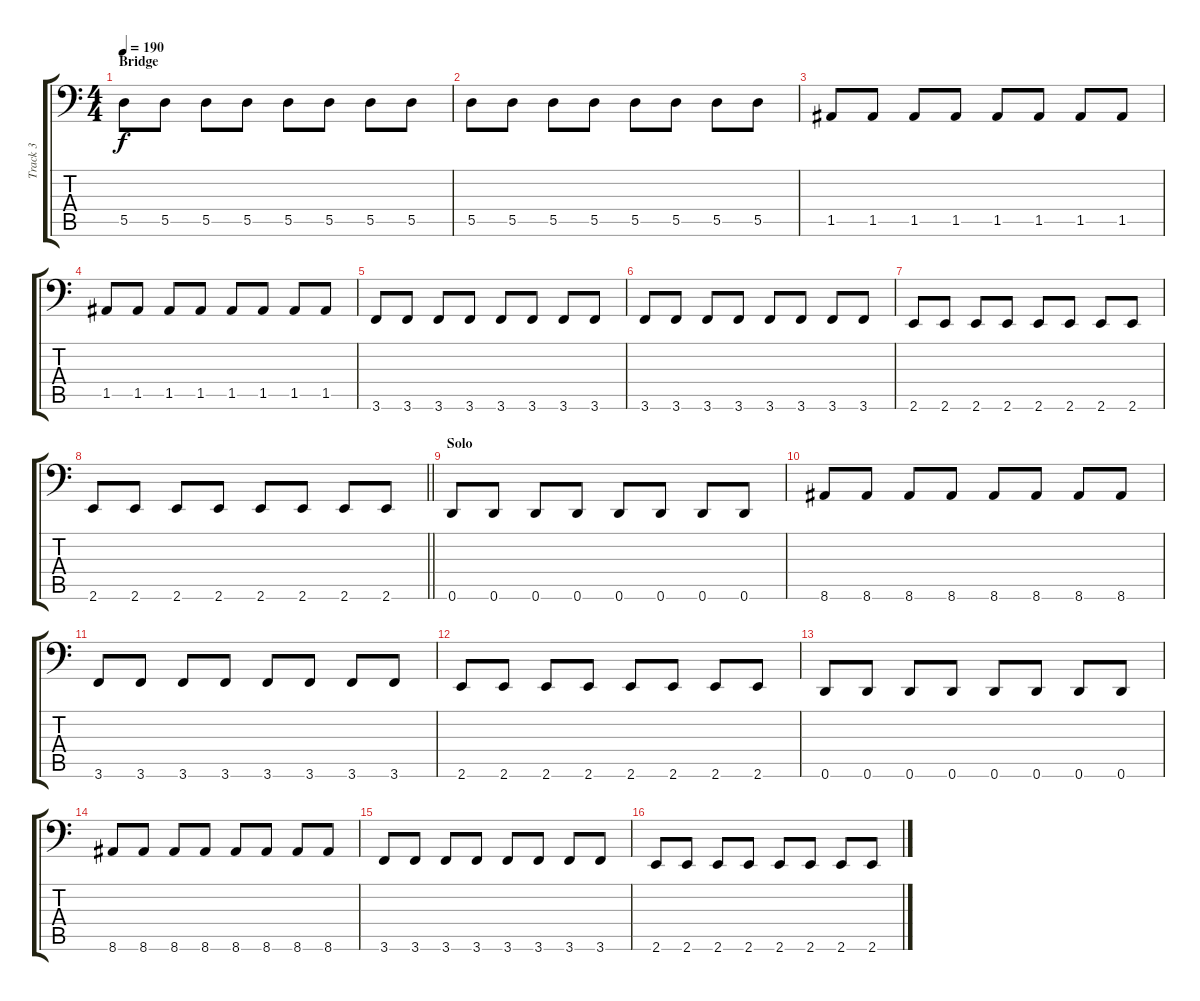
\track ("Track 3" "Track 3") {instrument electricbasspick}
\staff {score tabs}
\tuning (E3 B2 G2 D2 A1 D1) {hide}
\ts (4 4)
\section ("" "Bridge")
\tempo 190
\clef f4
\ks c
5.5.8{dy f} 5.5.8 5.5.8 5.5.8 5.5.8 5.5.8 5.5.8 5.5.8 |
5.5.8 5.5.8 5.5.8 5.5.8 5.5.8 5.5.8 5.5.8 5.5.8 |
1.5.8 1.5.8 1.5.8 1.5.8 1.5.8 1.5.8 1.5.8 1.5.8 |
1.5.8 1.5.8 1.5.8 1.5.8 1.5.8 1.5.8 1.5.8 1.5.8 |
3.6.8 3.6.8 3.6.8 3.6.8 3.6.8 3.6.8 3.6.8 3.6.8 |
3.6.8 3.6.8 3.6.8 3.6.8 3.6.8 3.6.8 3.6.8 3.6.8 |
2.6.8 2.6.8 2.6.8 2.6.8 2.6.8 2.6.8 2.6.8 2.6.8 |
\barLineRight lightlight
2.6.8 2.6.8 2.6.8 2.6.8 2.6.8 2.6.8 2.6.8 2.6.8 |
\section ("" "Solo")
0.6.8 0.6.8 0.6.8 0.6.8 0.6.8 0.6.8 0.6.8 0.6.8 |
8.6.8 8.6.8 8.6.8 8.6.8 8.6.8 8.6.8 8.6.8 8.6.8 |
3.6.8 3.6.8 3.6.8 3.6.8 3.6.8 3.6.8 3.6.8 3.6.8 |
2.6.8 2.6.8 2.6.8 2.6.8 2.6.8 2.6.8 2.6.8 2.6.8 |
0.6.8 0.6.8 0.6.8 0.6.8 0.6.8 0.6.8 0.6.8 0.6.8 |
8.6.8 8.6.8 8.6.8 8.6.8 8.6.8 8.6.8 8.6.8 8.6.8 |
3.6.8 3.6.8 3.6.8 3.6.8 3.6.8 3.6.8 3.6.8 3.6.8 |
2.6.8 2.6.8 2.6.8 2.6.8 2.6.8 2.6.8 2.6.8 2.6.8
